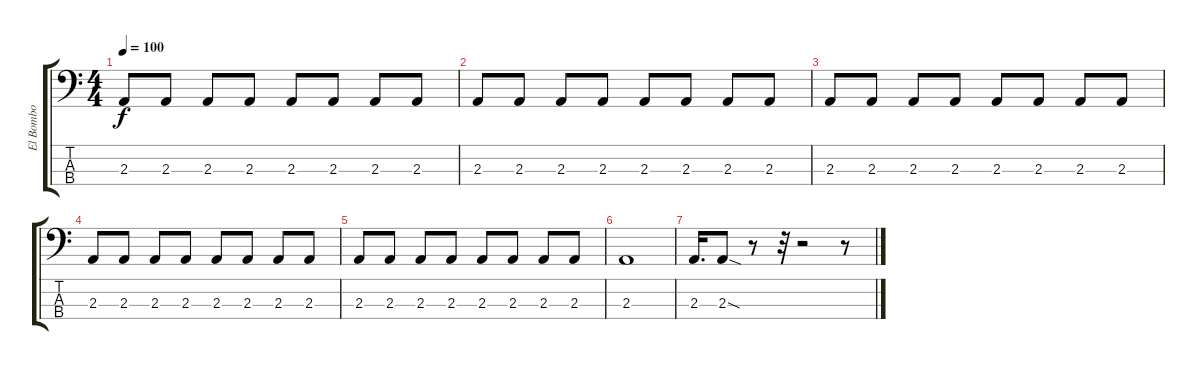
\track ("El Bombo" "El Bombo") {instrument acousticguitarsteel}
\staff {score tabs}
\tuning (F2 C2 G1 C1) {hide}
\ts (4 4)
\tempo 100
\clef f4
\ks c
2.3.8{dy f} 2.3.8 2.3.8 2.3.8 2.3.8 2.3.8 2.3.8 2.3.8 |
2.3.8 2.3.8 2.3.8 2.3.8 2.3.8 2.3.8 2.3.8 2.3.8 |
2.3.8 2.3.8 2.3.8 2.3.8 2.3.8 2.3.8 2.3.8 2.3.8 |
2.3.8 2.3.8 2.3.8 2.3.8 2.3.8 2.3.8 2.3.8 2.3.8 |
2.3.8 2.3.8 2.3.8 2.3.8 2.3.8 2.3.8 2.3.8 2.3.8 |
2.3.1 |
2.3.16{d} 2.3{sod}.8 r.8 r.32 r.2 r.8
